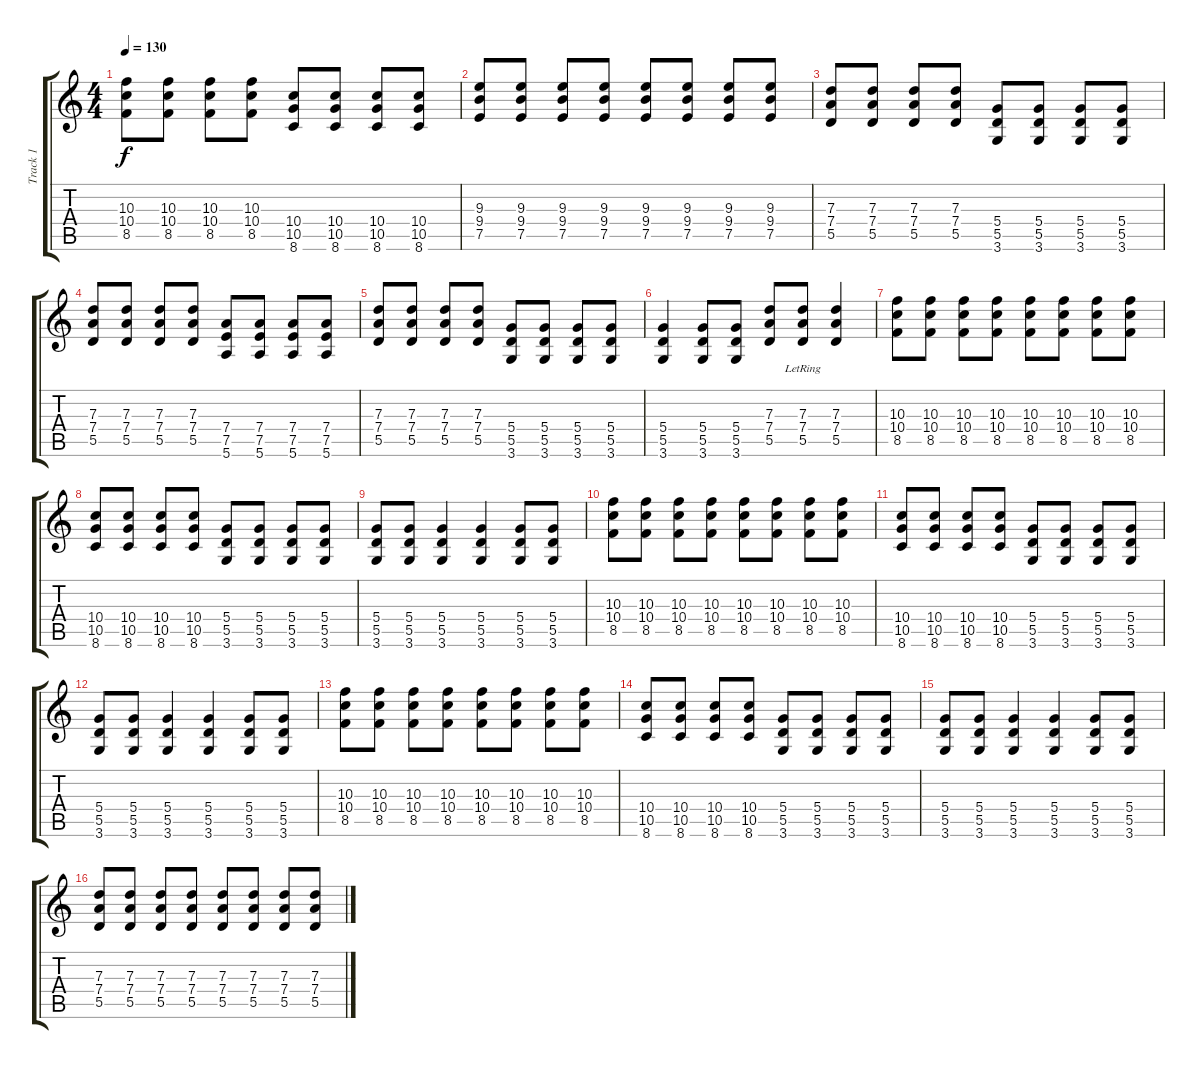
\track ("Track 1" "Track 1") {instrument overdrivenguitar}
\staff {score tabs}
\tuning (E4 B3 G3 D3 A2 E2) {hide}
\ts (4 4)
\tempo 130
\clef g2
\ks c
(10.3 10.4 8.5).8{dy f} (10.3 10.4 8.5).8 (10.3 10.4 8.5).8 (10.3 10.4 8.5).8 (10.4 10.5 8.6).8 (10.4 10.5 8.6).8 (10.4 10.5 8.6).8 (10.4 10.5 8.6).8 |
(9.3 9.4 7.5).8 (9.3 9.4 7.5).8 (9.3 9.4 7.5).8 (9.3 9.4 7.5).8 (9.3 9.4 7.5).8 (9.3 9.4 7.5).8 (9.3 9.4 7.5).8 (9.3 9.4 7.5).8 |
(7.3 7.4 5.5).8 (7.3 7.4 5.5).8 (7.3 7.4 5.5).8 (7.3 7.4 5.5).8 (5.4 5.5 3.6).8 (5.4 5.5 3.6).8 (5.4 5.5 3.6).8 (5.4 5.5 3.6).8 |
(7.3 7.4 5.5).8 (7.3 7.4 5.5).8 (7.3 7.4 5.5).8 (7.3 7.4 5.5).8 (7.4 7.5 5.6).8 (7.4 7.5 5.6).8 (7.4 7.5 5.6).8 (7.4 7.5 5.6).8 |
(7.3 7.4 5.5).8 (7.3 7.4 5.5).8 (7.3 7.4 5.5).8 (7.3 7.4 5.5).8 (5.4 5.5 3.6).8 (5.4 5.5 3.6).8 (5.4 5.5 3.6).8 (5.4 5.5 3.6).8 |
(5.4 5.5 3.6).4 (5.4 5.5 3.6).8 (5.4 5.5 3.6).8 (7.3 7.4 5.5).8 (7.3{lr} 7.4 5.5).8 (7.3 7.4 5.5).4 |
(10.3 10.4 8.5).8 (10.3 10.4 8.5).8 (10.3 10.4 8.5).8 (10.3 10.4 8.5).8 (10.3 10.4 8.5).8 (10.3 10.4 8.5).8 (10.3 10.4 8.5).8 (10.3 10.4 8.5).8 |
(10.4 10.5 8.6).8 (10.4 10.5 8.6).8 (10.4 10.5 8.6).8 (10.4 10.5 8.6).8 (5.4 5.5 3.6).8 (5.4 5.5 3.6).8 (5.4 5.5 3.6).8 (5.4 5.5 3.6).8 |
(5.4 5.5 3.6).8 (5.4 5.5 3.6).8 (5.4 5.5 3.6).4 (5.4 5.5 3.6).4 (5.4 5.5 3.6).8 (5.4 5.5 3.6).8 |
(10.3 10.4 8.5).8 (10.3 10.4 8.5).8 (10.3 10.4 8.5).8 (10.3 10.4 8.5).8 (10.3 10.4 8.5).8 (10.3 10.4 8.5).8 (10.3 10.4 8.5).8 (10.3 10.4 8.5).8 |
(10.4 10.5 8.6).8 (10.4 10.5 8.6).8 (10.4 10.5 8.6).8 (10.4 10.5 8.6).8 (5.4 5.5 3.6).8 (5.4 5.5 3.6).8 (5.4 5.5 3.6).8 (5.4 5.5 3.6).8 |
(5.4 5.5 3.6).8 (5.4 5.5 3.6).8 (5.4 5.5 3.6).4 (5.4 5.5 3.6).4 (5.4 5.5 3.6).8 (5.4 5.5 3.6).8 |
(10.3 10.4 8.5).8 (10.3 10.4 8.5).8 (10.3 10.4 8.5).8 (10.3 10.4 8.5).8 (10.3 10.4 8.5).8 (10.3 10.4 8.5).8 (10.3 10.4 8.5).8 (10.3 10.4 8.5).8 |
(10.4 10.5 8.6).8 (10.4 10.5 8.6).8 (10.4 10.5 8.6).8 (10.4 10.5 8.6).8 (5.4 5.5 3.6).8 (5.4 5.5 3.6).8 (5.4 5.5 3.6).8 (5.4 5.5 3.6).8 |
(5.4 5.5 3.6).8 (5.4 5.5 3.6).8 (5.4 5.5 3.6).4 (5.4 5.5 3.6).4 (5.4 5.5 3.6).8 (5.4 5.5 3.6).8 |
(7.3 7.4 5.5).8 (7.3 7.4 5.5).8 (7.3 7.4 5.5).8 (7.3 7.4 5.5).8 (7.3 7.4 5.5).8 (7.3 7.4 5.5).8 (7.3 7.4 5.5).8 (7.3 7.4 5.5).8
